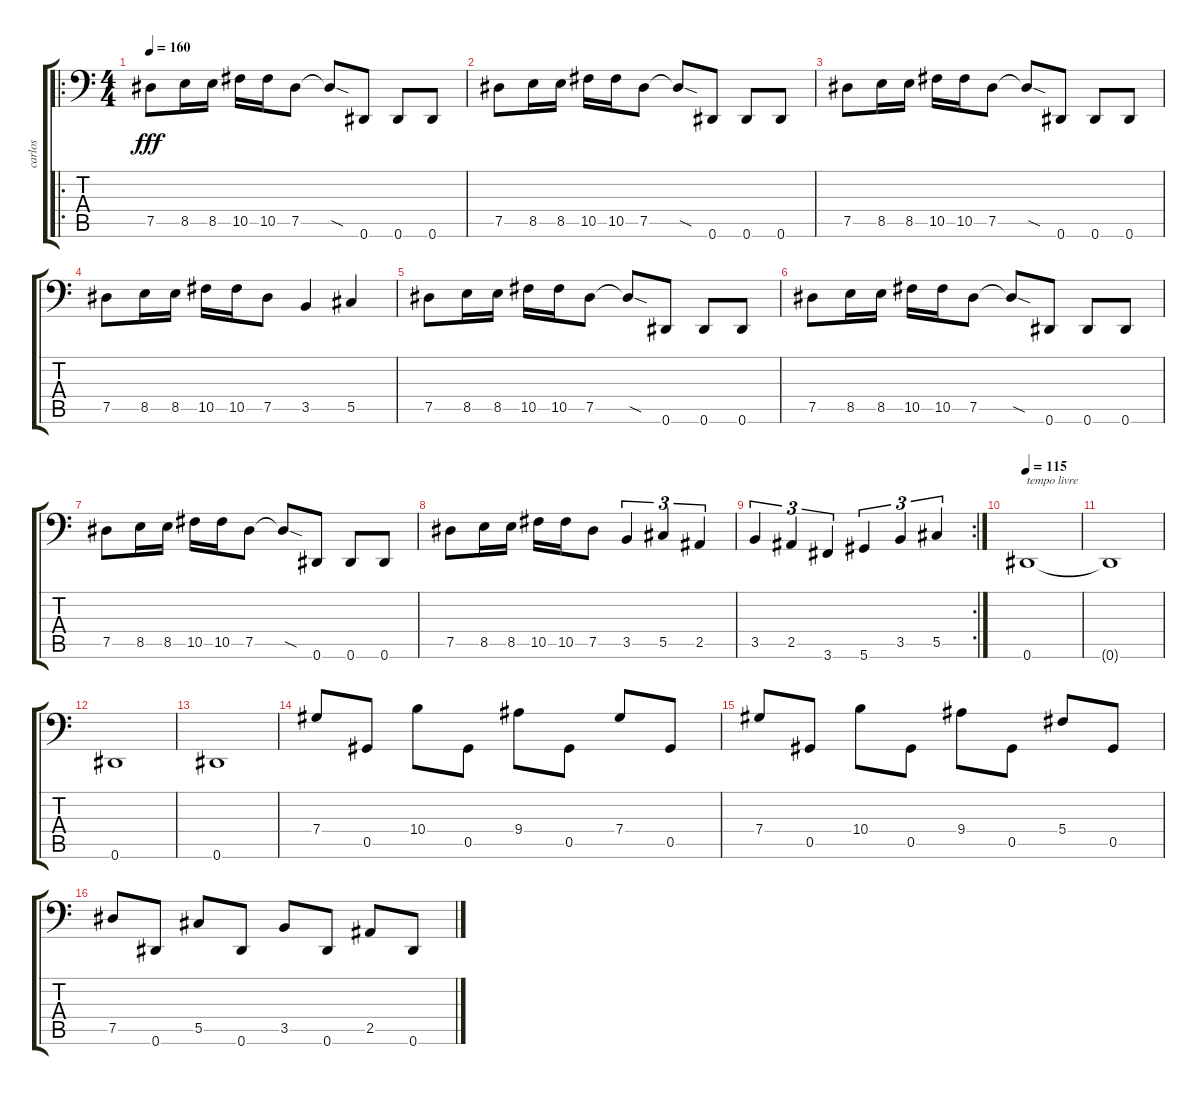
\track ("carlos" "carlos") {instrument electricbassfinger}
\staff {score tabs}
\tuning (Eb3 Bb2 Gb2 Db2 Ab1 Eb1) {hide}
\ro
\ts (4 4)
\tempo 160
\clef f4
\ks c
7.5.8{dy fff} 8.5.16 8.5.16 10.5.16 10.5.16 7.5.8 7.5{sod t}.8 0.6.8 0.6.8 0.6.8 |
7.5.8 8.5.16 8.5.16 10.5.16 10.5.16 7.5.8 7.5{sod t}.8 0.6.8 0.6.8 0.6.8 |
7.5.8 8.5.16 8.5.16 10.5.16 10.5.16 7.5.8 7.5{sod t}.8 0.6.8 0.6.8 0.6.8 |
7.5.8 8.5.16 8.5.16 10.5.16 10.5.16 7.5.8 3.5.4 5.5.4 |
7.5.8 8.5.16 8.5.16 10.5.16 10.5.16 7.5.8 7.5{sod t}.8 0.6.8 0.6.8 0.6.8 |
7.5.8 8.5.16 8.5.16 10.5.16 10.5.16 7.5.8 7.5{sod t}.8 0.6.8 0.6.8 0.6.8 |
7.5.8 8.5.16 8.5.16 10.5.16 10.5.16 7.5.8 7.5{sod t}.8 0.6.8 0.6.8 0.6.8 |
7.5.8 8.5.16 8.5.16 10.5.16 10.5.16 7.5.8 3.5.4{tu (3 2)} 5.5.4{tu (3 2)} 2.5.4{tu (3 2)} |
\rc 2
3.5.4{tu (3 2)} 2.5.4{tu (3 2)} 3.6.4{tu (3 2)} 5.6.4{tu (3 2)} 3.5.4{tu (3 2)} 5.5.4{tu (3 2)} |
\tempo 115
0.6.1{txt "tempo livre"} |
0.6{t}.1 |
0.6.1 |
0.6.1 |
7.4.8 0.5.8 10.4.8 0.5.8 9.4.8 0.5.8 7.4.8 0.5.8 |
7.4.8 0.5.8 10.4.8 0.5.8 9.4.8 0.5.8 5.4.8 0.5.8 |
7.5.8 0.6.8 5.5.8 0.6.8 3.5.8 0.6.8 2.5.8 0.6.8
